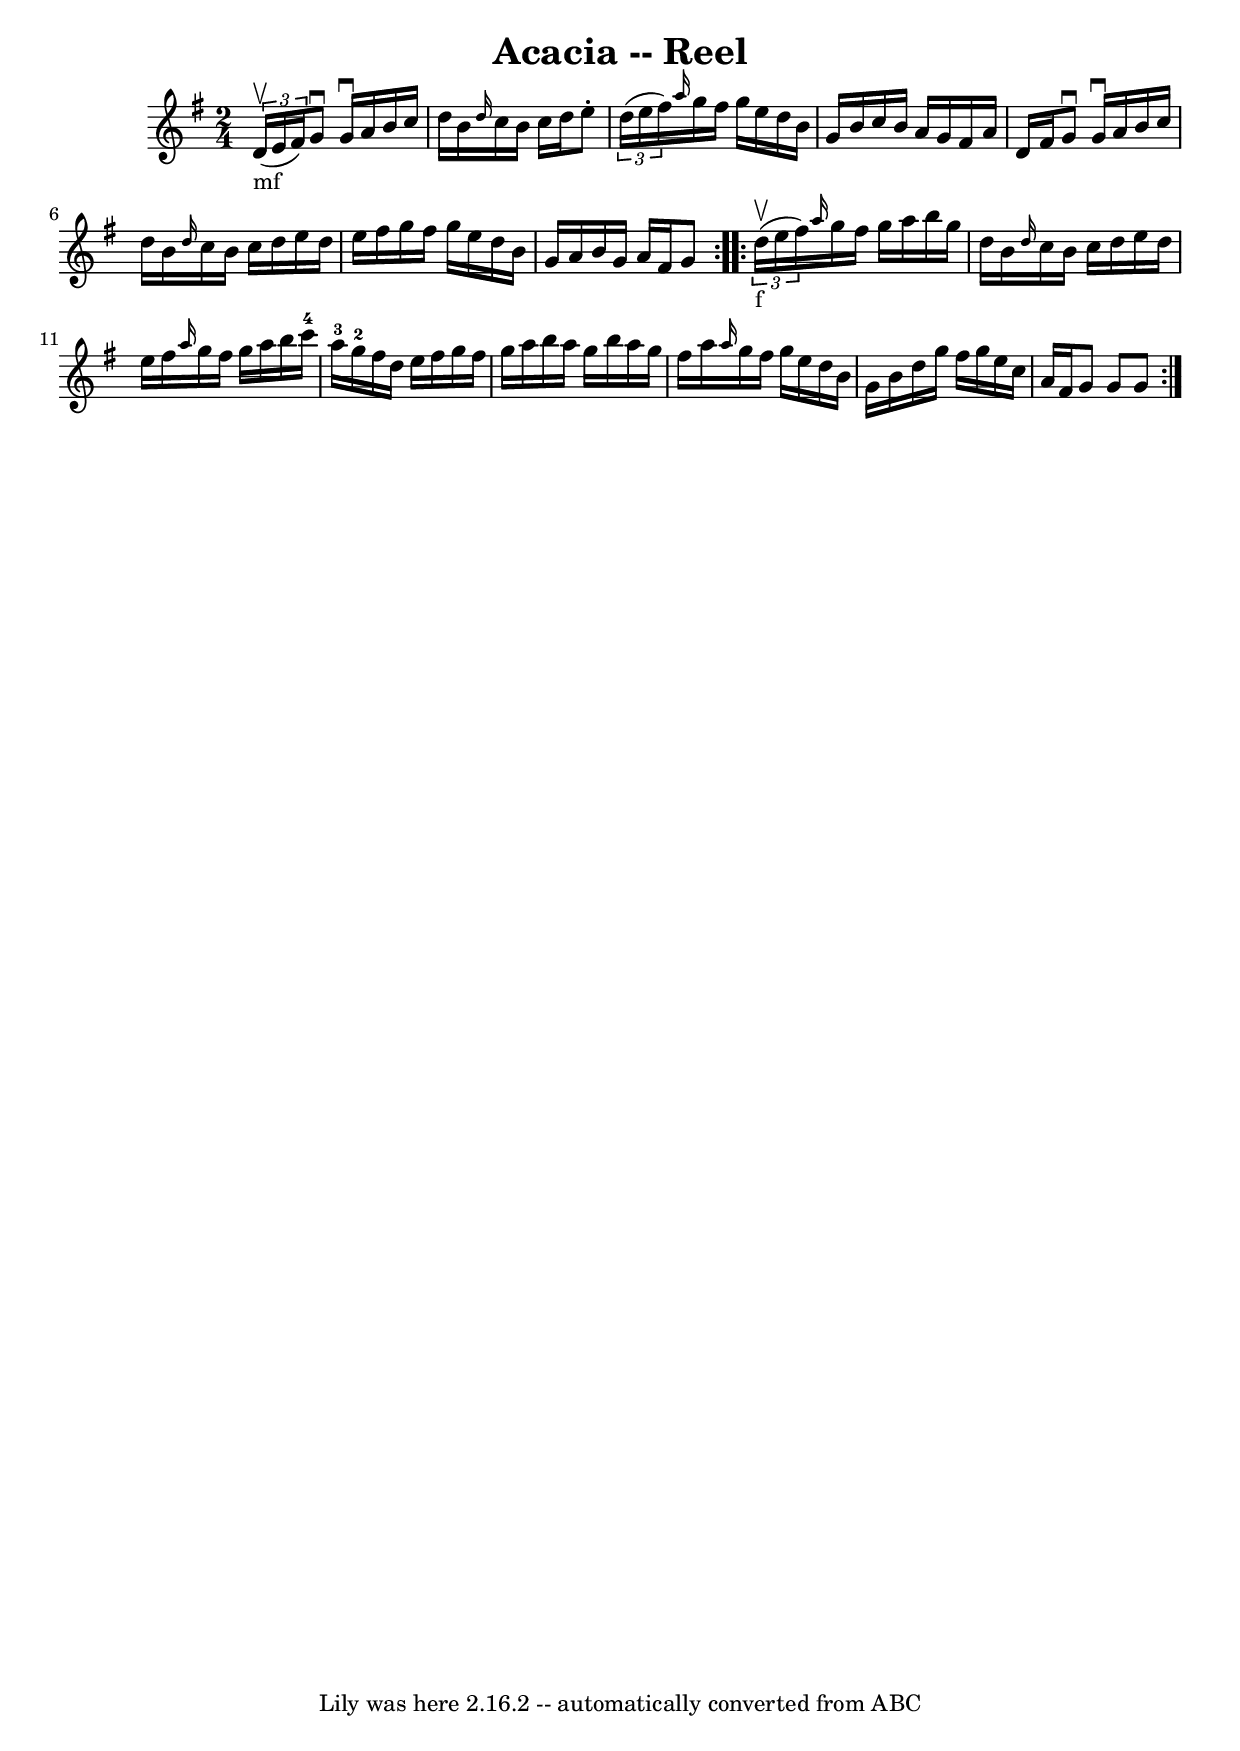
\version "2.16.2"
\include "Mammoth.ily"
\header {
  %% book = "Ryan's Mammoth Collection"
  crossRefNumber = "1"
  footnotes = "\\\\309"
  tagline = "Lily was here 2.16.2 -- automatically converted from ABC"
  title = "Acacia -- Reel"

}
voicedefault =  {



  \repeat volta 2 {

    \time 2/4 
    \key g \major
    \times 2/3 { d'16_"mf"^\upbow(e'16 fis'16  		) 
	       } |
    g'8^\downbow g'16^\downbow a'16 b'16 c''16    
    d''16 b'16    |
    \grace { d''16  
	   } c''16 b'16 c''16    
    d''16 e''8-.   \times 2/3 { d''16 (e''16 fis''16) 
			       }   |
    
    \grace { a''16  
	   } g''16 fis''16 g''16 e''16 d''16 b'16    
    g'16 b'16    |
    c''16 b'16 a'16 g'16 fis'16 a'16    
    d'16 fis'16    |
    g'8^\downbow g'16^\downbow a'16 b'16    
    c''16 d''16 b'16    |
    \grace { d''16  
	   } c''16 b'16    
    c''16 d''16 e''16 d''16 e''16 fis''16    |
    g''16    
    fis''16 g''16 e''16 d''16 b'16 g'16 a'16    |
    b'16   
    g'16 a'16 fis'16 g'8    
  }     
  \repeat volta 2 {
    \times 2/3 {   
      d''16_"f"^\upbow(e''16 fis''16) 
    } |
    \grace { a''16  
	   }   
    g''16 fis''16 g''16 a''16 b''16 g''16 d''16 b'16     |
    \grace { d''16  
	   } c''16 b'16 c''16 d''16 e''16    
    d''16 e''16 fis''16    |
    \grace { a''16  
	   } g''16 fis''16   
    g''16 a''16 b''16 c'''16-4 a''16-3 g''16-2   |
    
    fis''16 d''16 e''16 fis''16 g''16 fis''16 g''16 a''16     |
    b''16 a''16 g''16 b''16 a''16 g''16 fis''16    
    a''16    |
    \grace { a''16  
	   } g''16 fis''16 g''16 e''16    
    d''16 b'16 g'16 b'16    |
    d''16 g''16 fis''16 g''16  
    e''16 c''16 a'16 fis'16    |
    g'8 g'8 g'8    
  }   

}

\score{
  <<

    \context Staff="default"
    {
      \voicedefault 
      
    }

  >>
  \layout {
    
  }
  \midi {
  }

}
